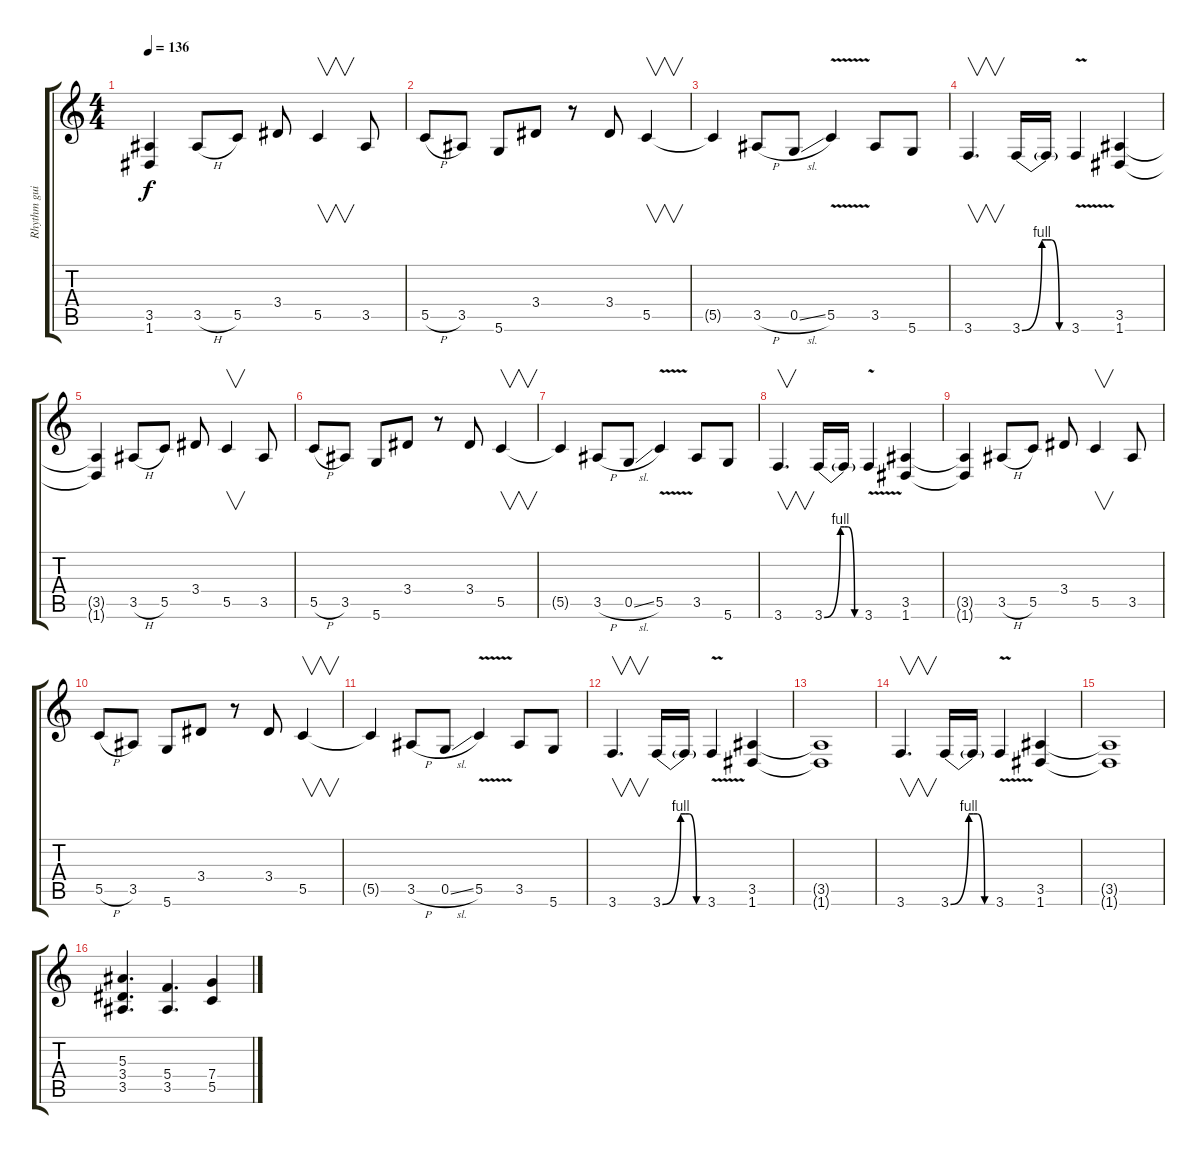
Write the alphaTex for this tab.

\track ("Rhythm guitar" "Rhythm gui") {instrument distortionguitar}
\staff {score tabs}
\tuning (D4 A3 F3 C3 G2 D2) {hide}
\ts (4 4)
\tempo 136
\clef g2
\ks c
(3.5{t} 1.6{t}).4{dy f} 3.5{h}.8 5.5.8 3.4.8 5.5.4{v} 3.5.8 |
5.5{h}.8 3.5.8 5.6.8 3.4.8 r.8 3.4.8 5.5.4{v} |
5.5{t}.4 3.5{h}.8 0.5{sl}.8 5.5{v}.4 3.5.8 5.6.8 |
3.6.4{v d} 3.6{be (custom 0 0 24 4 30 4 35 4 45 0 60 0)}.16 3.6{t}.16 3.6{v}.4 (3.5 1.6).4 |
(3.5{t} 1.6{t}).4 3.5{h}.8 5.5.8 3.4.8 5.5.4{v} 3.5.8 |
5.5{h}.8 3.5.8 5.6.8 3.4.8 r.8 3.4.8 5.5.4{v} |
5.5{t}.4 3.5{h}.8 0.5{sl}.8 5.5{v}.4 3.5.8 5.6.8 |
3.6.4{v d} 3.6{be (custom 0 0 24 4 30 4 35 4 45 0 60 0)}.16 3.6{t}.16 3.6{v}.4 (3.5 1.6).4 |
(3.5{t} 1.6{t}).4 3.5{h}.8 5.5.8 3.4.8 5.5.4{v} 3.5.8 |
5.5{h}.8 3.5.8 5.6.8 3.4.8 r.8 3.4.8 5.5.4{v} |
5.5{t}.4 3.5{h}.8 0.5{sl}.8 5.5{v}.4 3.5.8 5.6.8 |
3.6.4{v d} 3.6{be (custom 0 0 24 4 30 4 35 4 45 0 60 0)}.16 3.6{t}.16 3.6{v}.4 (3.5 1.6).4 |
(3.5{t} 1.6{t}).1 |
3.6.4{v d} 3.6{be (custom 0 0 24 4 30 4 35 4 45 0 60 0)}.16 3.6{t}.16 3.6{v}.4 (3.5 1.6).4 |
(3.5{t} 1.6{t}).1 |
(5.3 3.4 3.5).4{d} (5.4 3.5).4{d} (7.4 5.5{h}).4
